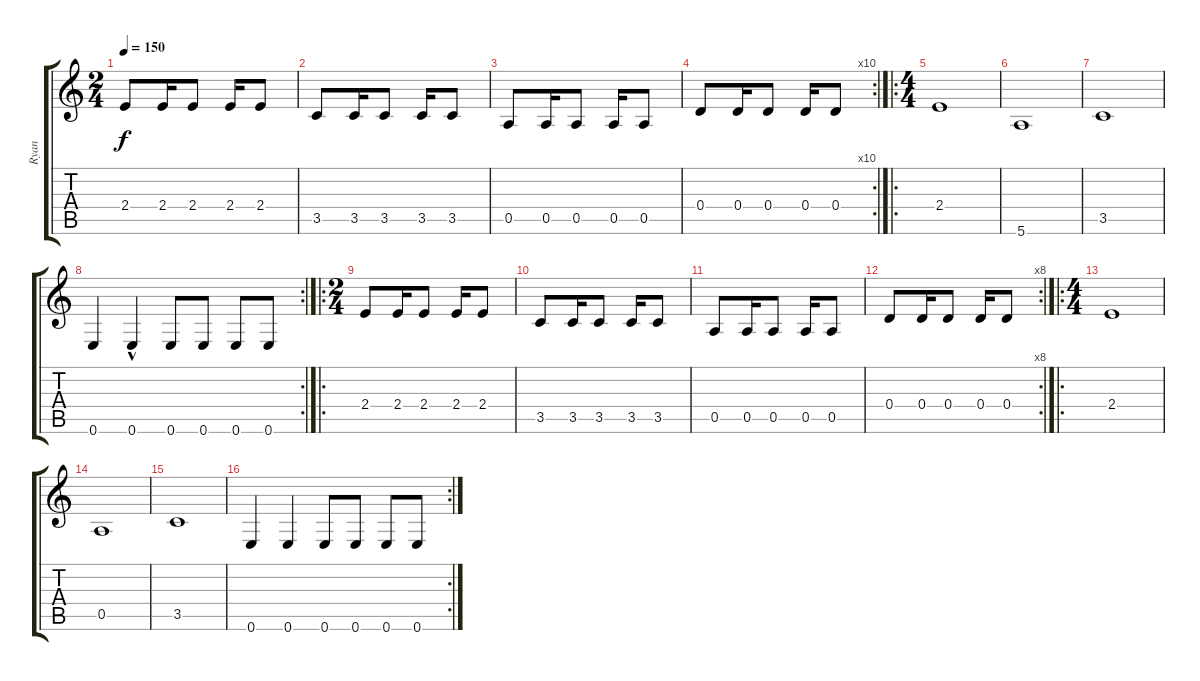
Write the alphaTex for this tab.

\track ("Ryan" "Ryan") {instrument electricbassfinger}
\staff {score tabs}
\tuning (E4 B3 G3 D3 A2 E2) {hide}
\ts (2 4)
\tempo 150
\clef g2
\ks c
2.4.8{dy f instrument electricbassfinger} 2.4.16 2.4.8 2.4.16 2.4.8 |
3.5.8 3.5.16 3.5.8 3.5.16 3.5.8 |
0.5.8 0.5.16 0.5.8 0.5.16 0.5.8 |
\rc 10
0.4.8 0.4.16 0.4.8 0.4.16 0.4.8 |
\ro
\ts (4 4)
2.4.1 |
5.6.1 |
3.5.1 |
\rc 2
0.6.4 0.6{hac}.4 0.6.8 0.6.8 0.6.8 0.6.8 |
\ro
\ts (2 4)
2.4.8 2.4.16 2.4.8 2.4.16 2.4.8 |
3.5.8 3.5.16 3.5.8 3.5.16 3.5.8 |
0.5.8 0.5.16 0.5.8 0.5.16 0.5.8 |
\rc 8
0.4.8 0.4.16 0.4.8 0.4.16 0.4.8 |
\ro
\ts (4 4)
2.4.1 |
0.5.1 |
3.5.1 |
\rc 2
0.6.4 0.6.4 0.6.8 0.6.8 0.6.8 0.6.8
